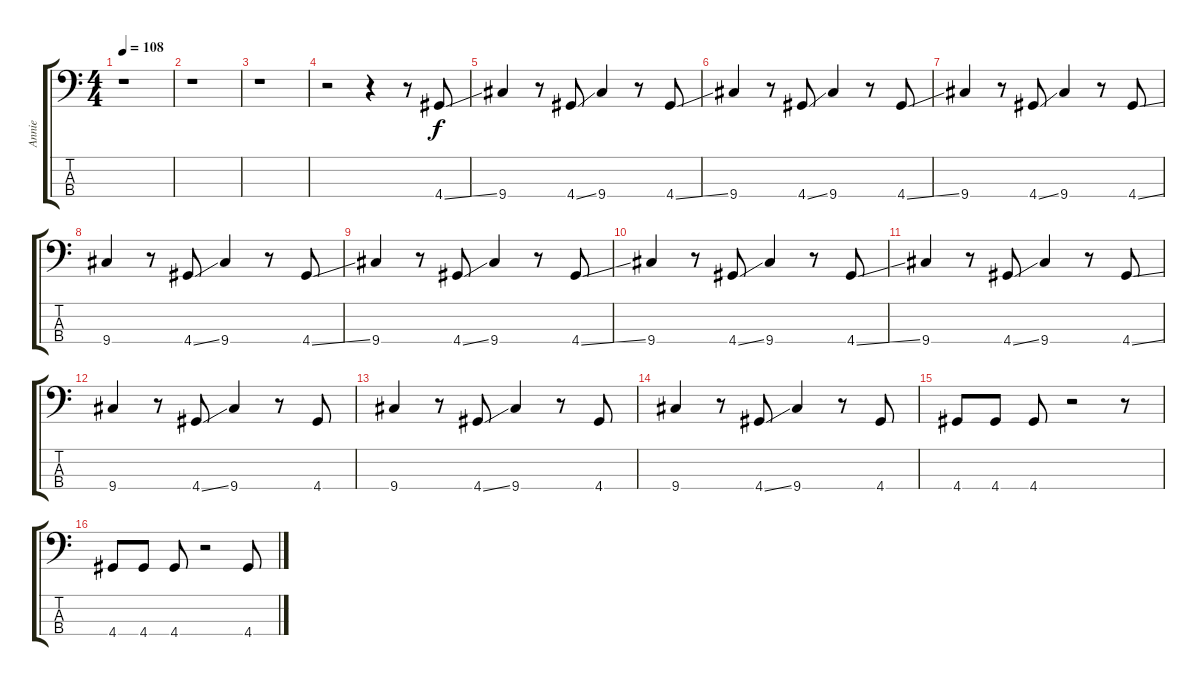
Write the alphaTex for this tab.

\track ("Annie" "Annie") {instrument electricbasspick}
\staff {score tabs}
\tuning (G2 D2 A1 E1) {hide}
\ts (4 4)
\tempo 108
\clef f4
\ks c
r.1{dy f instrument electricbasspick} |
r.1 |
r.1 |
r.2 r.4 r.8 4.4{ss}.8 |
9.4.4 r.8 4.4{ss}.8 9.4.4 r.8 4.4{ss}.8 |
9.4.4 r.8 4.4{ss}.8 9.4.4 r.8 4.4{ss}.8 |
9.4.4 r.8 4.4{ss}.8 9.4.4 r.8 4.4{ss}.8 |
9.4.4 r.8 4.4{ss}.8 9.4.4 r.8 4.4{ss}.8 |
9.4.4 r.8 4.4{ss}.8 9.4.4 r.8 4.4{ss}.8 |
9.4.4 r.8 4.4{ss}.8 9.4.4 r.8 4.4{ss}.8 |
9.4.4 r.8 4.4{ss}.8 9.4.4 r.8 4.4{ss}.8 |
9.4.4 r.8 4.4{ss}.8 9.4.4 r.8 4.4.8 |
9.4.4 r.8 4.4{ss}.8 9.4.4 r.8 4.4.8 |
9.4.4 r.8 4.4{ss}.8 9.4.4 r.8 4.4.8 |
4.4.8 4.4.8 4.4.8 r.2 r.8 |
4.4.8 4.4.8 4.4.8 r.2 4.4{ss}.8
